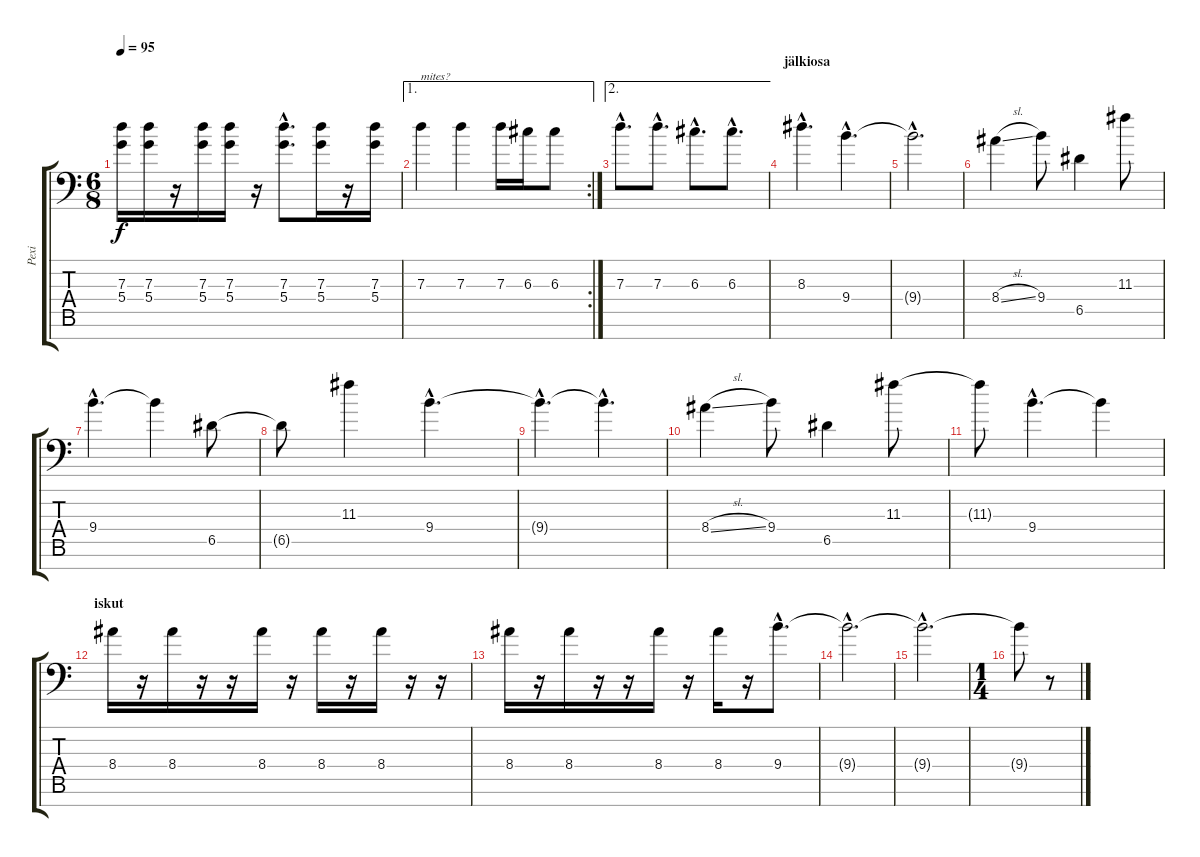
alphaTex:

\track ("Pexi" "Pexi") {instrument distortionguitar}
\staff {score tabs}
\tuning (E4 B3 G3 D3 A2 D2 A1) {hide}
\ts (6 8)
\tempo 95
\clef f4
\ks c
(7.3{t} 5.4{t}).16{dy f} (7.3 5.4).16 r.16 (7.3 5.4).16 (7.3 5.4).16 r.16 (7.3{hac} 5.4{hac}).8{d} (7.3 5.4).16 r.16 (7.3 5.4).16 |
\ae 1
\rc 2
7.3.4{txt "mites?"} 7.3.4 7.3.16 6.3.16 6.3.8 |
\ae 2
7.3{hac}.8{d} 7.3{hac}.8{d} 6.3{hac}.8{d} 6.3{hac}.8{d} |
\section ("" "jälkiosa")
8.3{hac}.4{d} 9.4{hac}.4{d} |
9.4{hac t}.2{d} |
8.4{sl}.4 9.4.8 6.5.4 11.3.8 |
9.4{hac}.4{d} 9.4{t}.4 6.5.8 |
6.5{t}.8 11.3.4 9.4{hac}.4{d} |
9.4{hac t}.4{d} 9.4{hac t}.4{d} |
8.4{sl}.4 9.4.8 6.5.4 11.3.8 |
11.3{t}.8 9.4{hac}.4{d} 9.4{t}.4 |
\section ("" "iskut")
8.4.16 r.16 8.4.16 r.16 r.16 8.4.16 r.16 8.4.16 r.16 8.4.16 r.16 r.16 |
8.4.16 r.16 8.4.16 r.16 r.16 8.4.16 r.16 8.4.16 r.16 9.4{hac}.8{d} |
9.4{hac t}.2{d} |
9.4{hac t}.2{d} |
\ts (1 4)
9.4{t}.8 r.8
